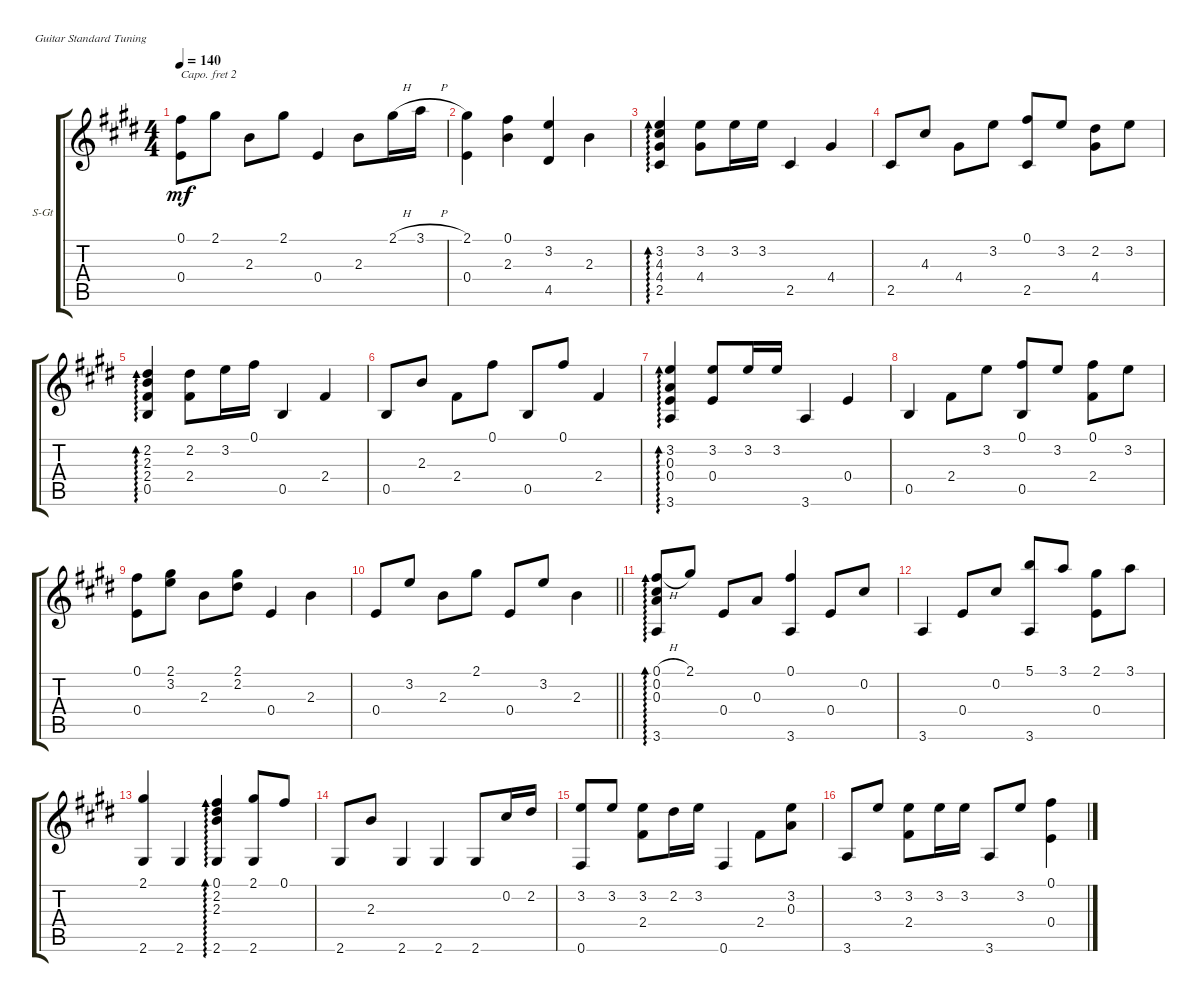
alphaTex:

\defaultSystemsLayout 4
\bracketExtendMode groupsimilarinstruments
\firstSystemTrackNameOrientation horizontal
\otherSystemsTrackNameOrientation horizontal
\track ("Steel Guitar" "S-Gt") {instrument acousticguitarsteel}
\staff {score tabs}
\capo 2
\tuning (E4 B3 G3 D3 A2 E2)
\ts (4 4)
\tempo 140
\clef g2
\ks e
(0.1 0.4).8{dy mf} 2.1.8 2.3.8 2.1.8 0.4.4 2.3.8 2.1{h}.16 3.1{h}.16 |
(2.1 0.4).4 (2.3 0.1).4 (3.2 4.5).4 2.3.4 |
(3.2 4.3 4.4 2.5).4{ad 0} (4.4 3.2).8 3.2.16 3.2.16 2.5.4 4.4.4 |
2.5.8 4.3.8 4.4.8 3.2.8 (0.1 2.5).8 3.2.8 (2.2 4.4).8 3.2.8 |
(2.2 2.3 2.4 0.5).4{ad 0} (2.2 2.4).8 3.2.16 0.1.16 0.5.4 2.4.4 |
0.5.8 2.3.8 2.4.8 0.1.8 0.5.8 0.1.8 2.4.4 |
(3.6 0.4 0.3 3.2).4{ad 0} (3.2 0.4).8 3.2.16 3.2.16 3.6.4 0.4.4 |
0.5.4 2.4.8 3.2.8 (0.1 0.5).8 3.2.8 (0.1 2.4).8 3.2.8 |
(0.1 0.4).8 (2.1 3.2).8 2.3.8 (2.2 2.1).8 0.4.4 2.3.4 |
\barLineRight lightlight
0.4.8 3.2.8 2.3.8 2.1.8 0.4.8 3.2.8 2.3.4 |
(3.6 0.1{h} 0.2 0.3).8{ad 0} 2.1.8 0.4.8 0.3.8 (3.6 0.1).4 0.4.8 0.2.8 |
3.6.4 0.4.8 0.2.8 (5.1 3.6).8 3.1.8 (2.1 0.4).8 3.1.8 |
(2.1 2.6).4 2.6.4 (2.6 0.1 2.2 2.3).4{ad 0} (2.6 2.1).8 0.1.8 |
2.6.8 2.3.8 2.6.4 2.6.4 2.6.8 0.2.16 2.2.16 |
(3.2 0.6).8 3.2.8 (3.2 2.4).8 2.2.16 3.2.16 0.6.4 2.4.8 (0.3 3.2).8 |
3.6.8 3.2.8 (3.2 2.4).8 3.2.16 3.2.16 3.6.8 3.2.8 (0.1 0.4).4
